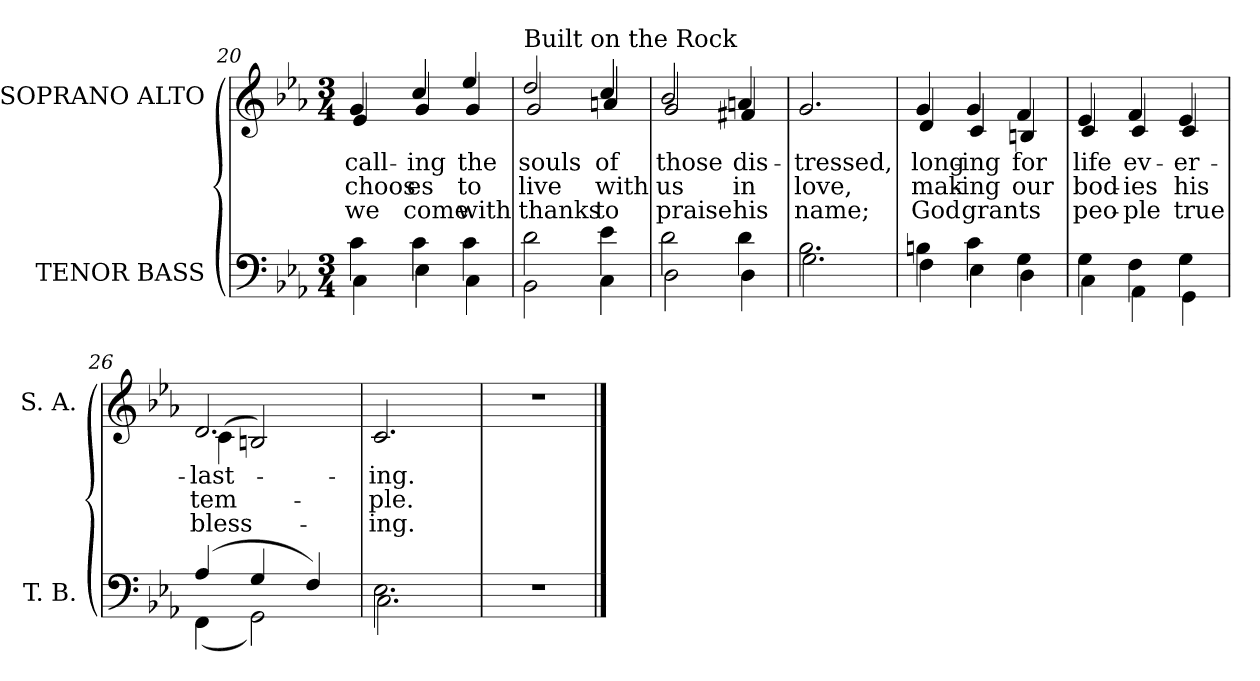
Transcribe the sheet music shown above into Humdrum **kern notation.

**kern	**kern	**text	**text	**text
*part2	*part1	*part1	*part1	*part1
*staff2	*staff1	*staff1	*staff1	*staff1
*I"TENOR BASS	*I"SOPRANO ALTO	*	*	*
*I'T. B.	*I'S. A.	*	*	*
*clefF4	*clefG2	*	*	*
*k[b-e-a-]	*k[b-e-a-]	*	*	*
*E-:	*E-:	*	*	*
*M3/4	*M3/4	*	*	*
=20	=20	=20	=20	=20
*^	*	*	*	*
!	!	!	!LO:LY:b:color=#000000	!LO:LY:b:color=#000000	!LO:LY:b:color=#000000
*	*	*^	*	*	*
4ci\	4Ci\	4gi/	4e-i/	call-	choos-	we
!	!	!	!	!LO:LY:b:color=#000000	!LO:LY:b:color=#000000	!LO:LY:b:color=#000000
4ci\	4E-i\	4cci/	4gi/	-ing	-es	come
!	!	!	!	!LO:LY:b:color=#000000	!LO:LY:b:color=#000000	!LO:LY:b:color=#000000
4ci\	4Ci\	4ee-i/	4gi/	the	to	with
=21	=21	=21	=21	=21	=21	=21
!	!	!LO:TX:a:t=Built on the Rock	!	!	!	!
!	!	!	!	!LO:LY:b:color=#000000	!LO:LY:b:color=#000000	!LO:LY:b:color=#000000
2di\	2BB-i\	2ddi/	2gi/	souls	live	thanks
!	!	!	!	!LO:LY:b:color=#000000	!LO:LY:b:color=#000000	!LO:LY:b:color=#000000
4e-i\	4Ci\	4cci/	4ani/	of	with	to
!!LO:LB:g=z	!!
=22	=22	=22	=22	=22	=22	=22
!	!	!	!	!LO:LY:b:color=#000000	!LO:LY:b:color=#000000	!LO:LY:b:color=#000000
2di\	2Di\	2b-i/	2gi/	those	us	praise
!	!	!	!	!LO:LY:b:color=#000000	!LO:LY:b:color=#000000	!LO:LY:b:color=#000000
4di\	4Di\	4ani/	4f#Xi/	dis-	in	his
=23	=23	=23	=23	=23	=23	=23
!	!	!	!	!LO:LY:b:color=#000000	!LO:LY:b:color=#000000	!LO:LY:b:color=#000000
2.B-i\	2.Gi\	2.gi/	2.gi\yy	-tressed,	love,	name;
=24	=24	=24	=24	=24	=24	=24
!	!	!	!	!LO:LY:b:color=#000000	!LO:LY:b:color=#000000	!LO:LY:b:color=#000000
4Bni\	4Fi\	4gi/	4di/	long-	mak-	God
!	!	!	!	!LO:LY:b:color=#000000	!LO:LY:b:color=#000000	!LO:LY:b:color=#000000
4ci\	4E-i\	4gi/	4ci/	-ing	-ing	grants
!	!	!	!	!LO:LY:b:color=#000000	!LO:LY:b:color=#000000	!
4Gi\	4Di\	4fi/	4Bni/	for	our	.
=25	=25	=25	=25	=25	=25	=25
!	!	!	!	!LO:LY:b:color=#000000	!LO:LY:b:color=#000000	!LO:LY:b:color=#000000
4Gi\	4Ci\	4e-i/	4ci/	life	bod-	peo-
!	!	!	!	!LO:LY:b:color=#000000	!LO:LY:b:color=#000000	!LO:LY:b:color=#000000
4Fi\	4AA-i\	4fi/	4ci/	ev-	-ies	-ple
!	!	!	!	!LO:LY:b:color=#000000	!LO:LY:b:color=#000000	!LO:LY:b:color=#000000
4Gi\	4GGi\	4e-i/	4ci/	-er-	his	true
=26	=26	=26	=26	=26	=26	=26
!	!	!	!	!LO:LY:b:color=#000000	!LO:LY:b:color=#000000	!LO:LY:b:color=#000000
(4A-i/	(4FFi\	2.di/	(4ci\	-last-	tem-	bless-
4Gi/	2GGi\)	.	2Bni/)	.	.	.
4Fi/)	.	.	.	.	.	.
=27	=27	=27	=27	=27	=27	=27
!	!	!	!	!LO:LY:b:color=#000000	!LO:LY:b:color=#000000	!LO:LY:b:color=#000000
2.E-i\	2.Ci\	2.ci/	2.ci\yy	-ing.	-ple.	-ing.
=28	=28	=28	=28	=28	=28	=28
!LO:N:vis=1	!	!LO:N:vis=1	!	!	!	!
*v	*v	*	*	*	*	*
*	*v	*v	*	*	*
2.r	2.r	.	.	.
==	==	==	==	==
*-	*-	*-	*-	*-
